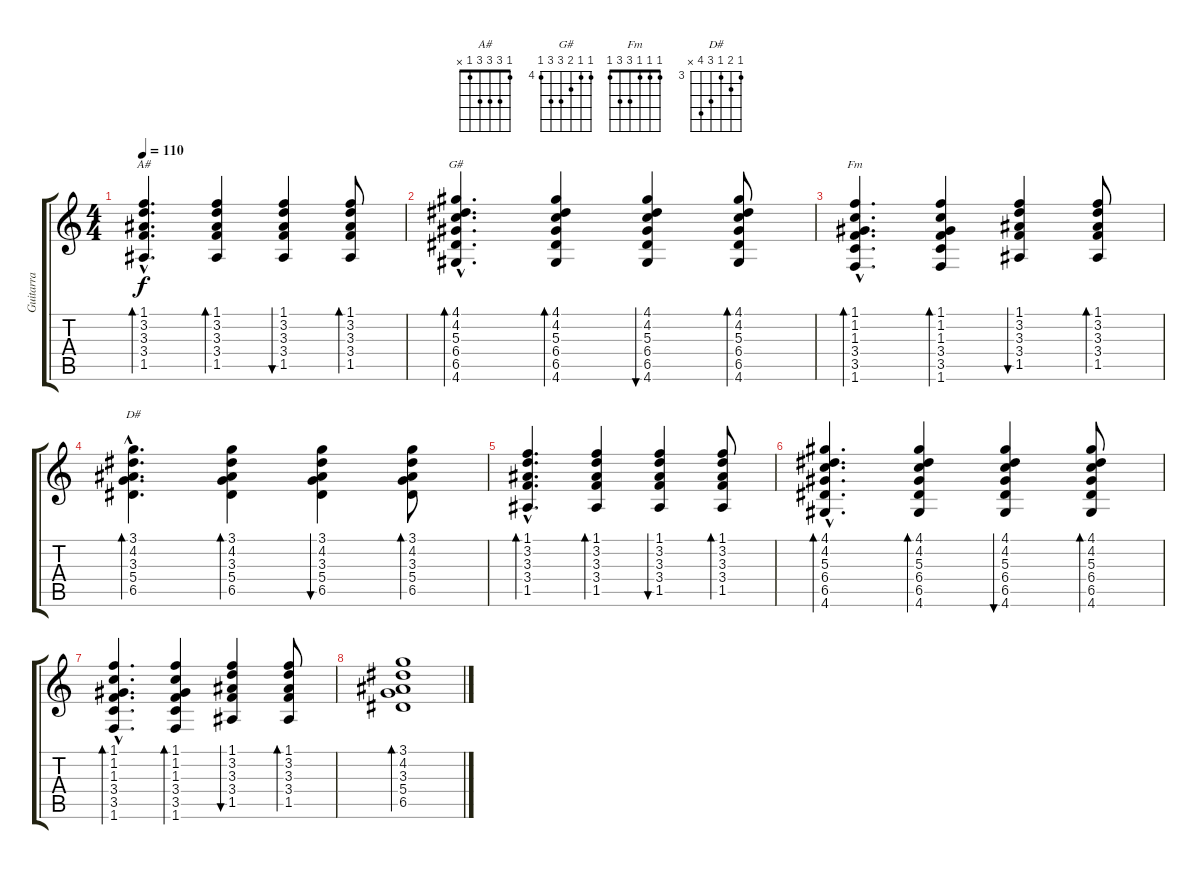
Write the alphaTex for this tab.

\track ("Guitarra" "Guitarra") {instrument acousticguitarsteel}
\staff {score tabs}
\tuning (E4 B3 G3 D3 A2 E2) {hide}
\chord ("A#" 1 3 3 3 1 x)
\chord ("G#" 4 4 5 6 6 4) {firstfret 4}
\chord ("Fm" 1 1 1 3 3 1)
\chord ("D#" 3 4 3 5 6 x) {firstfret 3}
\ts (4 4)
\tempo 110
\clef g2
\ks c
(1.1{hac} 3.2{hac} 3.3{hac} 3.4{hac} 1.5{hac}).4{d bd 60 ch "A#" dy f} (1.1 3.2 3.3 3.4 1.5).4{bd 60} (1.1 3.2 3.3 3.4 1.5).4{bu 60} (1.1 3.2 3.3 3.4 1.5).8{bd 60} |
(4.1{hac} 4.2{hac} 5.3{hac} 6.4{hac} 6.5{hac} 4.6{hac}).4{d bd 60 ch "G#"} (4.1 4.2 5.3 6.4 6.5 4.6).4{bd 60} (4.1 4.2 5.3 6.4 6.5 4.6).4{bu 60} (4.1 4.2 5.3 6.4 6.5 4.6).8{bd 60} |
(1.1{hac} 1.2{hac} 1.3{hac} 3.4{hac} 3.5{hac} 1.6{hac}).4{d bd 60 ch "Fm"} (1.1 1.2 1.3 3.4 3.5 1.6).4{bd 60} (1.1 3.2 3.3 3.4 1.5).4{bu 60} (1.1 3.2 3.3 3.4 1.5).8{bd 60} |
(3.1{hac} 4.2{hac} 3.3{hac} 5.4{hac} 6.5{hac}).4{d bd 60 ch "D#"} (3.1 4.2 3.3 5.4 6.5).4{bd 60} (3.1 4.2 3.3 5.4 6.5).4{bu 60} (3.1 4.2 3.3 5.4 6.5).8{bd 60} |
(1.1{hac} 3.2{hac} 3.3{hac} 3.4{hac} 1.5{hac}).4{d bd 60} (1.1 3.2 3.3 3.4 1.5).4{bd 60} (1.1 3.2 3.3 3.4 1.5).4{bu 60} (1.1 3.2 3.3 3.4 1.5).8{bd 60} |
(4.1{hac} 4.2{hac} 5.3{hac} 6.4{hac} 6.5{hac} 4.6{hac}).4{d bd 60} (4.1 4.2 5.3 6.4 6.5 4.6).4{bd 60} (4.1 4.2 5.3 6.4 6.5 4.6).4{bu 60} (4.1 4.2 5.3 6.4 6.5 4.6).8{bd 60} |
(1.1{hac} 1.2{hac} 1.3{hac} 3.4{hac} 3.5{hac} 1.6{hac}).4{d bd 60} (1.1 1.2 1.3 3.4 3.5 1.6).4{bd 60} (1.1 3.2 3.3 3.4 1.5).4{bu 60} (1.1 3.2 3.3 3.4 1.5).8{bd 60} |
(3.1 4.2 3.3 5.4 6.5).1{bd 480}
